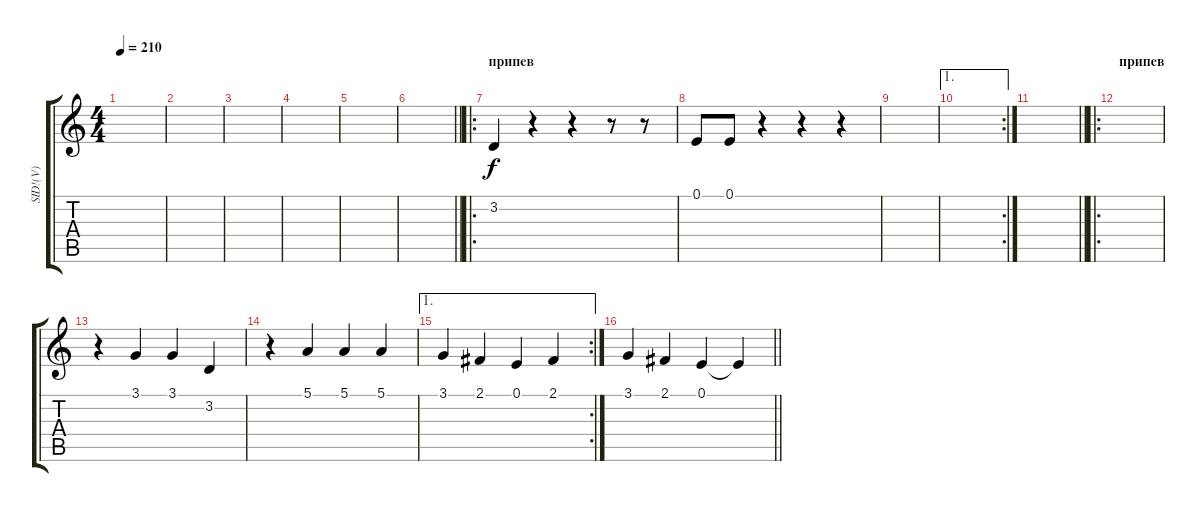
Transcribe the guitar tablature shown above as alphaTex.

\track ("SID!(V)" "SID!(V)") {instrument tuba}
\staff {score tabs}
\tuning (E4 B3 G3 D3 A2 E2) {hide}
\ts (4 4)
\tempo 210
\clef g2
\ks c
|
|
|
|
|
\barLineRight lightlight
|
\ro
\section ("" "припев")
3.2.4 r.4 r.4 r.8 r.8 |
0.1.8 0.1.8 r.4 r.4 r.4 |
|
\ae 1
\rc 2
|
\barLineRight lightlight
|
\ro
\section ("" "припев")
|
r.4 3.1.4 3.1.4 3.2.4 |
r.4 5.1.4 5.1.4 5.1.4 |
\ae 1
\rc 2
3.1.4 2.1.4 0.1.4 2.1.4 |
\barLineRight lightlight
3.1.4 2.1.4 0.1.4 0.1{t}.4
